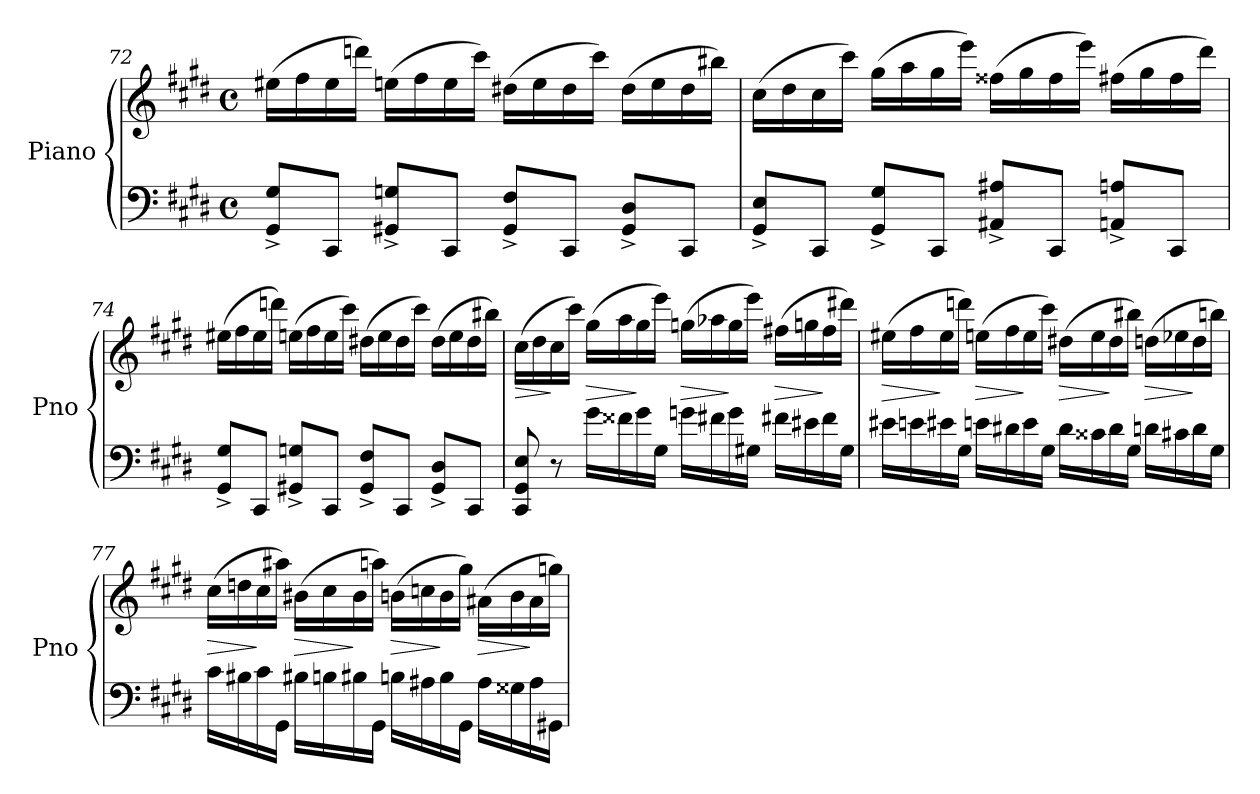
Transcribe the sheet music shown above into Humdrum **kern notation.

**kern	**kern	**dynam
*part1	*part1	*part1
*staff2	*staff1	*staff1/2
*I"Piano	*	*
*I'Pno	*	*
!!LO:LB:g=z
*clefF4	*clefG2	*
*k[f#c#g#d#]	*k[f#c#g#d#]	*
*M4/4	*M4/4	*
*met(c)	*met(c)	*
=72	=72	=72
8GG#/^ 8G#/^L	(>16ee#X\LL	.
.	16ff#\	.
8CC#/J	16ee#\	.
.	16dddn\JJ)	.
8GG#X/^ 8Gn/^L	(>16een\LL	.
.	16ff#\	.
8CC#/J	16ee\	.
.	16ccc#\JJ)	.
8GG#/^ 8F#/^L	(>16dd#X\LL	.
.	16ee\	.
8CC#/J	16dd#\	.
.	16ccc#\JJ)	.
8GG#/^ 8D#/^L	(>16dd#\LL	.
.	16ee\	.
8CC#/J	16dd#\	.
.	16bb#X\JJ)	.
=73	=73	=73
8GG#/^ 8E/^L	(>16cc#\LL	.
.	16dd#\	.
8CC#/J	16cc#\	.
.	16ccc#\JJ)	.
8GG#/^ 8G#/^L	(>16gg#\LL	.
.	16aa\	.
8CC#/J	16gg#\	.
.	16eee\JJ)	.
8AA#X/^ 8A#X/^L	(>16ff##X\LL	.
.	16gg#\	.
8CC#/J	16ff##\	.
.	16eee\JJ)	.
8AAn/^ 8An/^L	(>16ff#X\LL	.
.	16gg#\	.
8CC#/J	16ff#\	.
.	16ddd#\JJ)	.
!!LO:LB:g=z
=74	=74	=74
8GG#/^ 8G#/^L	(>16ee#X\LL	.
.	16ff#\	.
8CC#/J	16ee#\	.
.	16dddn\JJ)	.
8GG#X/^ 8Gn/^L	(>16een\LL	.
.	16ff#\	.
8CC#/J	16ee\	.
.	16ccc#\JJ)	.
8GG#/^ 8F#/^L	(>16dd#X\LL	.
.	16ee\	.
8CC#/J	16dd#\	.
.	16ccc#\JJ)	.
8GG#/^ 8D#/^L	(>16dd#\LL	.
.	16ee\	.
8CC#/J	16dd#\	.
.	16bb#X\JJ)	.
=75	=75	=75
!	!	!LO:HP:b
8CC#/ 8GG#/ 8E/	(>16cc#\LL	>
.	16dd#\	.
8r	16cc#\	]
.	16ccc#\JJ)	.
!	!	!LO:HP:b
16g#\LL	(>16gg#\LL	>
16f##X\	16aa\	.
16g#\	16gg#\	]
16G#\JJ	16eee\JJ)	.
!	!	!LO:HP:b
16gn\LL	(>16ggn\LL	>
16f#X\	16aa-X\	.
16g\	16gg\	]
16G#X\JJ	16eee\JJ)	.
!	!	!LO:HP:b
16f#X\LL	(>16ff#X\LL	>
16e#X\	16ggn\	.
16f#\	16ff#\	]
16G#\JJ	16ddd#X\JJ)	.
!!LO:LB:g=z
=76	=76	=76
!	!	!LO:HP:b
16e#X\LL	(>16ee#X\LL	>
16en\	16ff#\	.
16e#X\	16ee#\	]
16G#\JJ	16dddn\JJ)	.
!	!	!LO:HP:b
16en\LL	(>16een\LL	>
16d#X\	16ff#\	.
16e\	16ee\	]
16G#\JJ	16ccc#\JJ)	.
!	!	!LO:HP:b
16d#\LL	(>16dd#X\LL	>
16c##X\	16ee\	.
16d#\	16dd#\	]
16G#\JJ	16bb#X\JJ)	.
!	!	!LO:HP:b
16dn\LL	(>16ddn\LL	>
16c#X\	16ee-X\	.
16d\	16dd\	]
16G#\JJ	16bbn\JJ)	.
!!LO:LB:g=z
=77	=77	=77
!	!	!LO:HP:b
16c#\LL	(>16cc#\LL	>
16B#X\	16ddn\	.
16c#\	16cc#\	]
16GG#\JJ	16aa#X\JJ)	.
!	!	!LO:HP:b
16B#X\LL	(>16b#X\LL	>
16Bn\	16cc#\	.
16B#X\	16b#\	]
16GG#\JJ	16aan\JJ)	.
!	!	!LO:HP:b
16Bn\LL	(>16bn\LL	>
16A#X\	16ccn\	.
16B\	16b\	]
16GG#\JJ	16gg#\JJ)	.
!	!	!LO:HP:b
16A#\LL	(>16a#X\LL	>
16G##X\	16b\	.
16A#\	16a#\	]
16GG#X\JJ	16ggn\JJ)	.
=	=	=
*-	*-	*-
